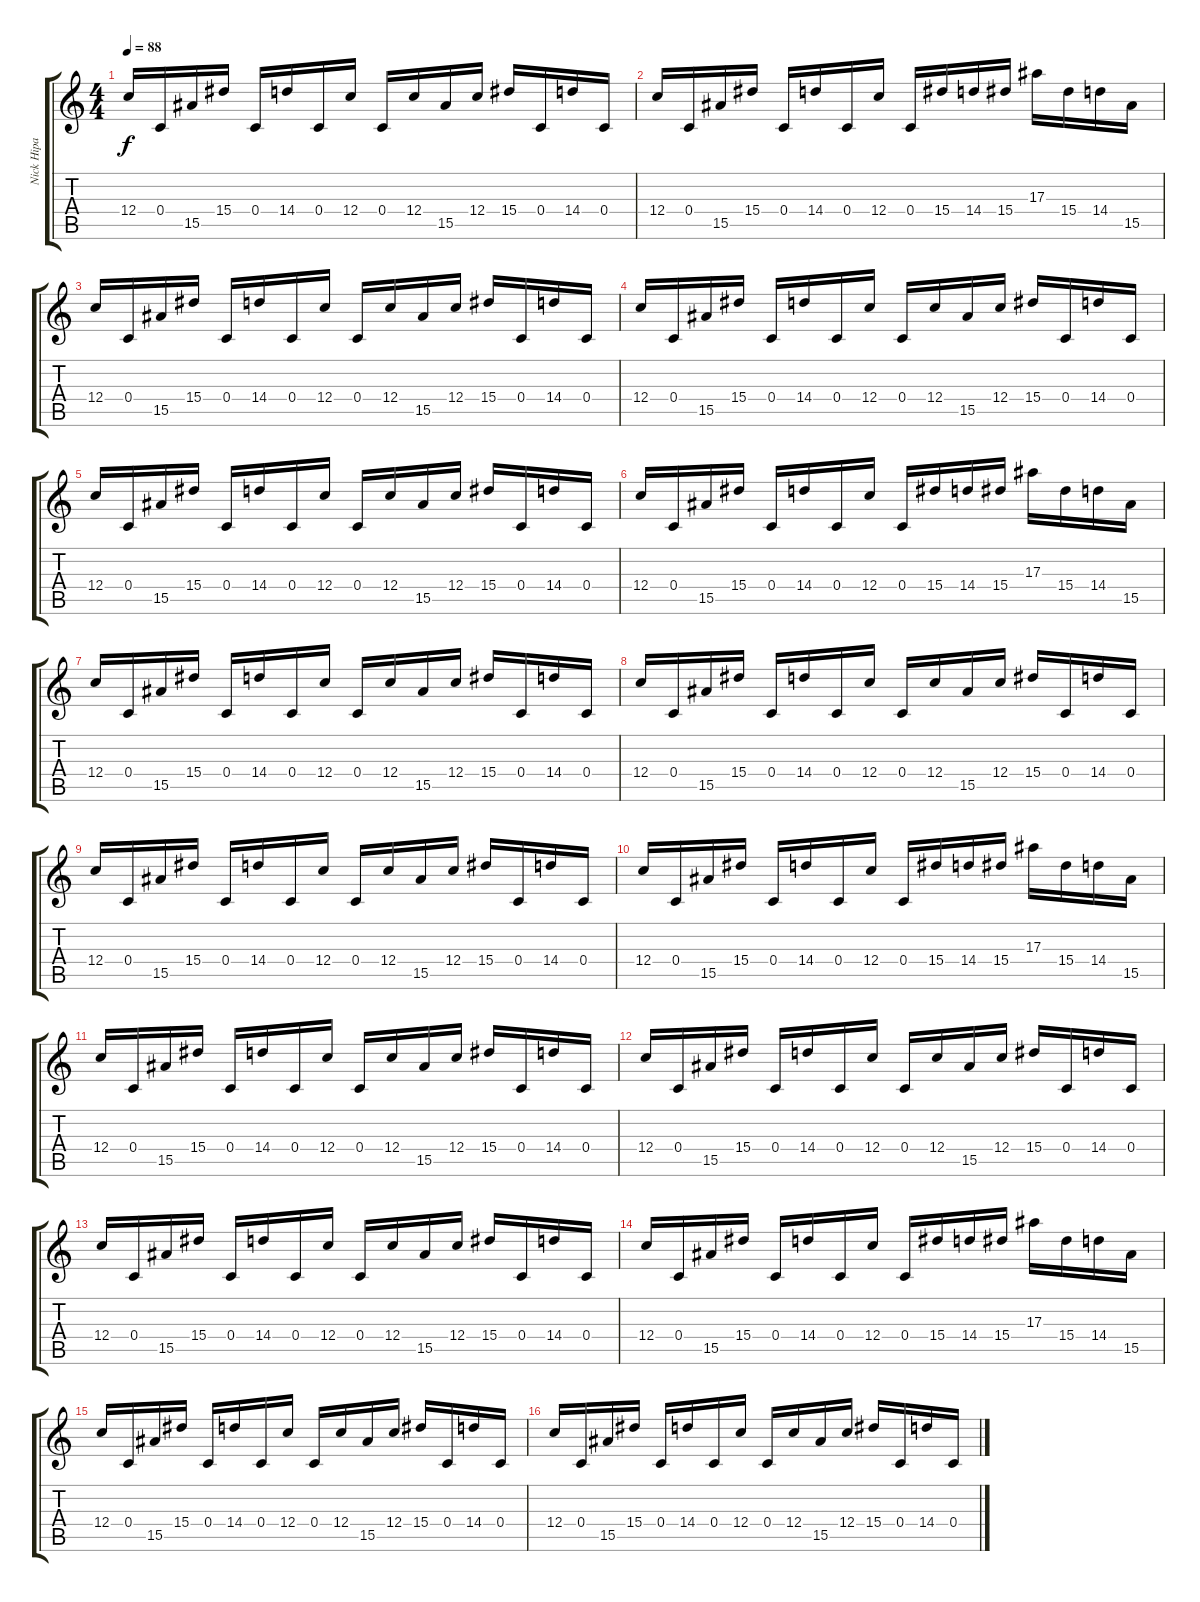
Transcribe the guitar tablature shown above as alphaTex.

\track ("Nick Hipa" "Nick Hipa") {instrument distortionguitar}
\staff {score tabs}
\tuning (D4 A3 F3 C3 G2 C2) {hide}
\ts (4 4)
\tempo 88
\clef g2
\ks c
12.4.16{dy f} 0.4.16 15.5.16 15.4.16 0.4.16 14.4.16 0.4.16 12.4.16 0.4.16 12.4.16 15.5.16 12.4.16 15.4.16 0.4.16 14.4.16 0.4.16 |
12.4.16 0.4.16 15.5.16 15.4.16 0.4.16 14.4.16 0.4.16 12.4.16 0.4.16 15.4.16 14.4.16 15.4.16 17.3.16 15.4.16 14.4.16 15.5.16 |
12.4.16{balance 0} 0.4.16 15.5.16 15.4.16 0.4.16 14.4.16 0.4.16 12.4.16 0.4.16 12.4.16 15.5.16 12.4.16 15.4.16 0.4.16 14.4.16 0.4.16 |
12.4.16 0.4.16 15.5.16 15.4.16 0.4.16 14.4.16 0.4.16 12.4.16 0.4.16 12.4.16 15.5.16 12.4.16 15.4.16 0.4.16 14.4.16 0.4.16 |
12.4.16 0.4.16 15.5.16 15.4.16 0.4.16 14.4.16 0.4.16 12.4.16 0.4.16 12.4.16 15.5.16 12.4.16 15.4.16 0.4.16 14.4.16 0.4.16 |
12.4.16 0.4.16 15.5.16 15.4.16 0.4.16 14.4.16 0.4.16 12.4.16 0.4.16 15.4.16 14.4.16 15.4.16 17.3.16 15.4.16 14.4.16 15.5.16 |
12.4.16 0.4.16 15.5.16 15.4.16 0.4.16 14.4.16 0.4.16 12.4.16 0.4.16 12.4.16 15.5.16 12.4.16 15.4.16 0.4.16 14.4.16 0.4.16 |
12.4.16 0.4.16 15.5.16 15.4.16 0.4.16 14.4.16 0.4.16 12.4.16 0.4.16 12.4.16 15.5.16 12.4.16 15.4.16 0.4.16 14.4.16 0.4.16 |
12.4.16 0.4.16 15.5.16 15.4.16 0.4.16 14.4.16 0.4.16 12.4.16 0.4.16 12.4.16 15.5.16 12.4.16 15.4.16 0.4.16 14.4.16 0.4.16 |
12.4.16 0.4.16 15.5.16 15.4.16 0.4.16 14.4.16 0.4.16 12.4.16 0.4.16 15.4.16 14.4.16 15.4.16 17.3.16 15.4.16 14.4.16 15.5.16 |
12.4.16 0.4.16 15.5.16 15.4.16 0.4.16 14.4.16 0.4.16 12.4.16 0.4.16 12.4.16 15.5.16 12.4.16 15.4.16 0.4.16 14.4.16 0.4.16 |
12.4.16 0.4.16 15.5.16 15.4.16 0.4.16 14.4.16 0.4.16 12.4.16 0.4.16 12.4.16 15.5.16 12.4.16 15.4.16 0.4.16 14.4.16 0.4.16 |
12.4.16 0.4.16 15.5.16 15.4.16 0.4.16 14.4.16 0.4.16 12.4.16 0.4.16 12.4.16 15.5.16 12.4.16 15.4.16 0.4.16 14.4.16 0.4.16 |
12.4.16 0.4.16 15.5.16 15.4.16 0.4.16 14.4.16 0.4.16 12.4.16 0.4.16 15.4.16 14.4.16 15.4.16 17.3.16 15.4.16 14.4.16 15.5.16 |
12.4.16{volume 8} 0.4.16 15.5.16 15.4.16 0.4.16 14.4.16 0.4.16 12.4.16 0.4.16 12.4.16 15.5.16 12.4.16 15.4.16 0.4.16 14.4.16 0.4.16 |
12.4.16 0.4.16 15.5.16 15.4.16 0.4.16 14.4.16 0.4.16 12.4.16 0.4.16 12.4.16 15.5.16 12.4.16 15.4.16 0.4.16 14.4.16 0.4.16
